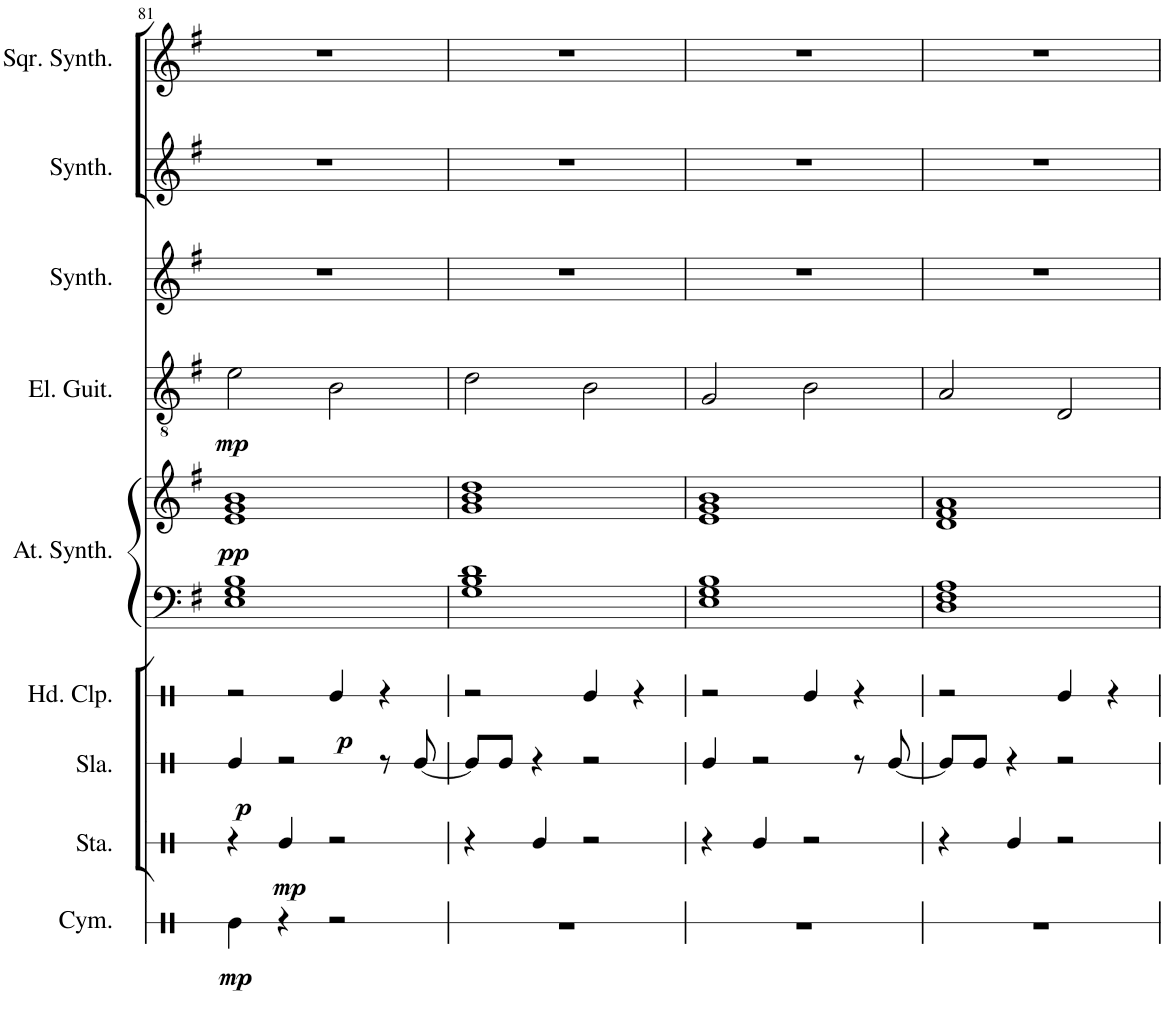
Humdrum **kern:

**kern	**dynam	**kern	**dynam	**kern	**dynam	**kern	**dynam	**kern	**kern	**dynam	**kern	**dynam	**kern	**kern	**kern
*part9	*part9	*part8	*part8	*part7	*part7	*part6	*part6	*part5	*part5	*part5	*part4	*part4	*part3	*part2	*part1
*staff10	*staff10	*staff9	*staff9	*staff8	*staff8	*staff7	*staff7	*staff6	*staff5	*staff5/6	*staff4	*staff4	*staff3	*staff2	*staff1
*I"Cymbal	*	*I"Stamp	*	*I"Slap	*	*I"Hand Clap	*	*I"Atmosphere Synthesizer	*	*	*I"Electric Guitar	*	*I"Pad Synthesizer	*I"Rain Synthesizer	*I"Square Synthesizer
*I'Cym.	*	*I'Sta.	*	*I'Sla.	*	*I'Hd. Clp.	*	*I'At. Synth.	*	*	*I'El. Guit.	*	*I'Synth.	*I'Synth.	*I'Sqr. Synth.
!!LO:PB:g=z
*clefX	*	*clefX	*	*clefX	*	*clefX	*	*clefF4	*clefG2	*	*clefGv2	*	*clefG2	*clefG2	*clefG2
*k[]	*	*k[]	*	*k[]	*	*k[]	*	*k[f#]	*k[f#]	*	*k[f#]	*	*k[f#]	*k[f#]	*k[f#]
*M4/4	*	*M4/4	*	*M4/4	*	*M4/4	*	*M4/4	*M4/4	*	*M4/4	*	*M4/4	*M4/4	*M4/4
=81	=81	=81	=81	=81	=81	=81	=81	=81	=81	=81	=81	=81	=81	=81	=81
!	!LO:DY:b	!	!	!	!LO:DY:b	!	!	!	!	!LO:DY:b	!	!LO:DY:b	!	!	!
4Re\	mp	4r	.	4Re/	p	2r	.	1E 1G 1B	1e 1g 1b	pp	2e\	mp	1r	1r	1r
!	!	!	!LO:DY:b	!	!	!	!	!	!	!	!	!	!	!	!
4r	.	4Re/	mp	2r	.	.	.	.	.	.	.	.	.	.	.
!	!	!	!	!	!	!	!LO:DY:b	!	!	!	!	!	!	!	!
2r	.	2r	.	.	.	4Re/	p	.	.	.	2B\	.	.	.	.
.	.	.	.	8r	.	4r	.	.	.	.	.	.	.	.	.
.	.	.	.	[8Re/	.	.	.	.	.	.	.	.	.	.	.
=82	=82	=82	=82	=82	=82	=82	=82	=82	=82	=82	=82	=82	=82	=82	=82
1r	.	4r	.	8Re/L]	.	2r	.	1G 1B 1d	1g 1b 1dd	.	2d\	.	1r	1r	1r
.	.	.	.	8Re/J	.	.	.	.	.	.	.	.	.	.	.
.	.	4Re/	.	4r	.	.	.	.	.	.	.	.	.	.	.
.	.	2r	.	2r	.	4Re/	.	.	.	.	2B\	.	.	.	.
.	.	.	.	.	.	4r	.	.	.	.	.	.	.	.	.
=83	=83	=83	=83	=83	=83	=83	=83	=83	=83	=83	=83	=83	=83	=83	=83
1r	.	4r	.	4Re/	.	2r	.	1E 1G 1B	1e 1g 1b	.	2G/	.	1r	1r	1r
.	.	4Re/	.	2r	.	.	.	.	.	.	.	.	.	.	.
.	.	2r	.	.	.	4Re/	.	.	.	.	2B\	.	.	.	.
.	.	.	.	8r	.	4r	.	.	.	.	.	.	.	.	.
.	.	.	.	[8Re/	.	.	.	.	.	.	.	.	.	.	.
=84	=84	=84	=84	=84	=84	=84	=84	=84	=84	=84	=84	=84	=84	=84	=84
1r	.	4r	.	8Re/L]	.	2r	.	1D 1F# 1A	1d 1f# 1a	.	2A/	.	1r	1r	1r
.	.	.	.	8Re/J	.	.	.	.	.	.	.	.	.	.	.
.	.	4Re/	.	4r	.	.	.	.	.	.	.	.	.	.	.
.	.	2r	.	2r	.	4Re/	.	.	.	.	2D/	.	.	.	.
.	.	.	.	.	.	4r	.	.	.	.	.	.	.	.	.
=	=	=	=	=	=	=	=	=	=	=	=	=	=	=	=
*-	*-	*-	*-	*-	*-	*-	*-	*-	*-	*-	*-	*-	*-	*-	*-
